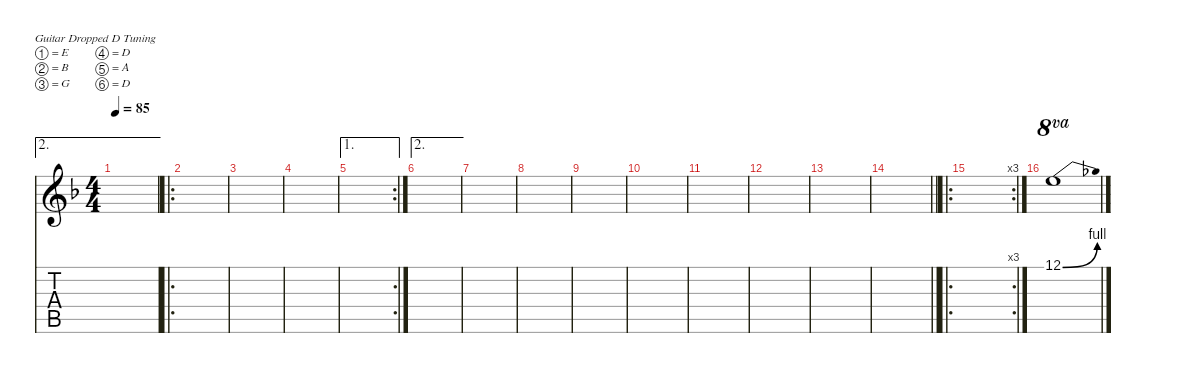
\defaultSystemsLayout 4
\hideDynamics
\bracketExtendMode nobrackets
\singleTrackTrackNamePolicy hidden
\multiTrackTrackNamePolicy hidden
\firstSystemTrackNameMode fullname
\firstSystemTrackNameOrientation horizontal
\otherSystemsTrackNameOrientation horizontal
\track ("Guitar 3" "Guitar 3") {instrument distortionguitar}
\staff {score tabs}
\tuning (E4 B3 G3 D3 A2 D2)
\ae 2
\ts (4 4)
\tempo 85
\clef g2
\ks f
|
\ro
|
|
|
\ae 1
\rc 2
|
\ae 2
|
|
|
|
|
|
|
|
\barLineRight lightlight
|
\ro
\rc 3
|
12.1{be (bend 0 0 60 4) acc forcenatural}.1{ot 8va beam Down}
